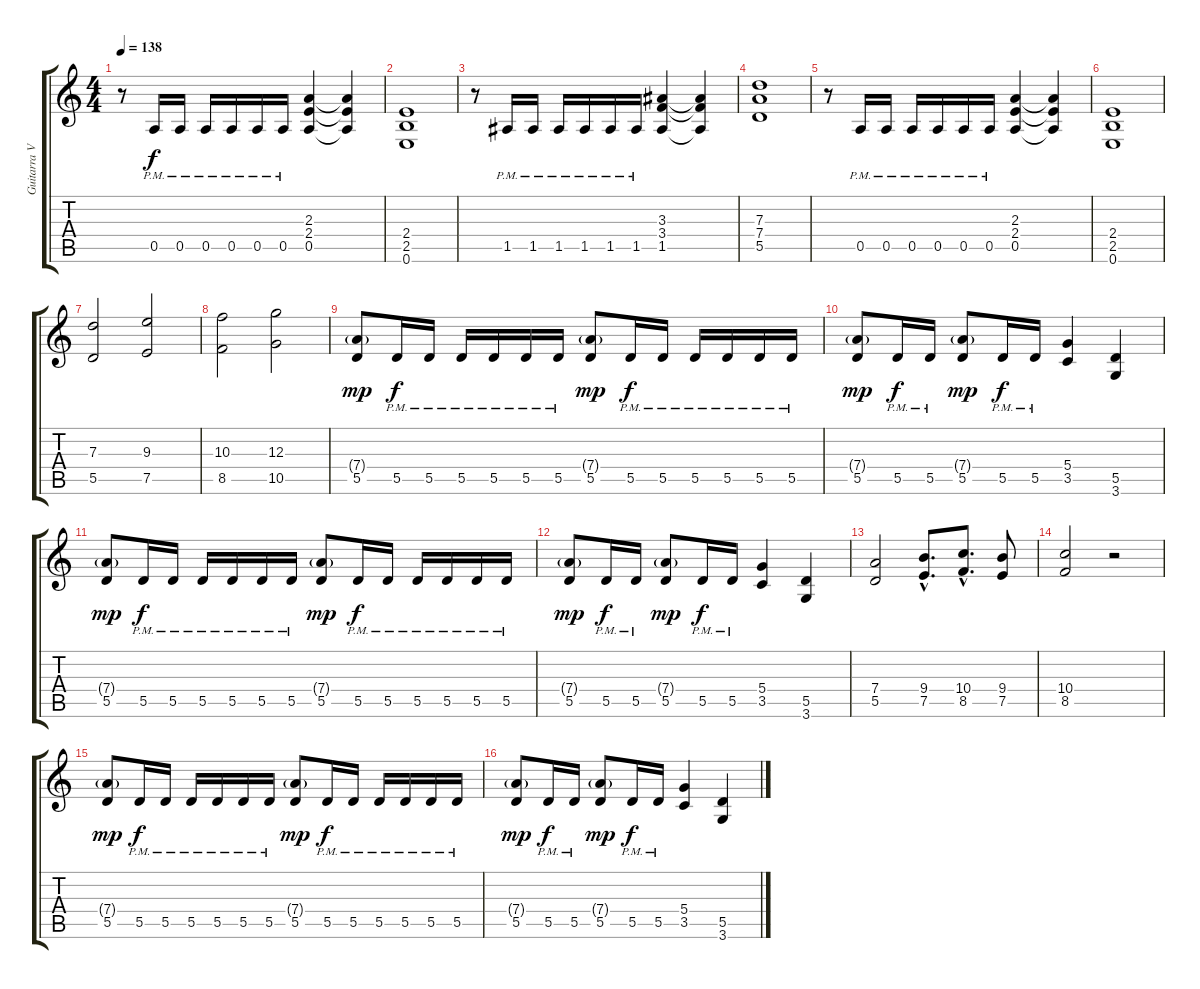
\track ("Guitarra V (Dist. Rítmica)" "Guitarra V") {instrument distortionguitar}
\staff {score tabs}
\tuning (E4 B3 G3 D3 A2 E2) {hide}
\ts (4 4)
\tempo 138
\clef g2
\ks c
r.8{dy f} 0.5{pm}.16 0.5{pm}.16 0.5{pm}.16 0.5{pm}.16 0.5{pm}.16 0.5{pm}.16 (2.3 2.4 0.5).4 (2.3{t} 2.4{t} 0.5{t}).4 |
(2.4 2.5 0.6).1 |
r.8 1.5{pm}.16 1.5{pm}.16 1.5{pm}.16 1.5{pm}.16 1.5{pm}.16 1.5{pm}.16 (3.3 3.4 1.5).4 (3.3{t} 3.4{t} 1.5{t}).4 |
(7.3 7.4 5.5).1 |
r.8 0.5{pm}.16 0.5{pm}.16 0.5{pm}.16 0.5{pm}.16 0.5{pm}.16 0.5{pm}.16 (2.3 2.4 0.5).4 (2.3{t} 2.4{t} 0.5{t}).4 |
(2.4 2.5 0.6).1 |
(7.3 5.5).2 (9.3 7.5).2 |
(10.3 8.5).2 (12.3 10.5).2 |
(7.4{g} 5.5).8{dy mp} 5.5{pm}.16{dy f} 5.5{pm}.16 5.5{pm}.16 5.5{pm}.16 5.5{pm}.16 5.5{pm}.16 (7.4{g} 5.5).8{dy mp} 5.5{pm}.16{dy f} 5.5{pm}.16 5.5{pm}.16 5.5{pm}.16 5.5{pm}.16 5.5{pm}.16 |
(7.4{g} 5.5).8{dy mp} 5.5{pm}.16{dy f} 5.5{pm}.16 (7.4{g} 5.5).8{dy mp} 5.5{pm}.16{dy f} 5.5{pm}.16 (5.4 3.5).4 (5.5 3.6).4 |
(7.4{g} 5.5).8{dy mp} 5.5{pm}.16{dy f} 5.5{pm}.16 5.5{pm}.16 5.5{pm}.16 5.5{pm}.16 5.5{pm}.16 (7.4{g} 5.5).8{dy mp} 5.5{pm}.16{dy f} 5.5{pm}.16 5.5{pm}.16 5.5{pm}.16 5.5{pm}.16 5.5{pm}.16 |
(7.4{g} 5.5).8{dy mp} 5.5{pm}.16{dy f} 5.5{pm}.16 (7.4{g} 5.5).8{dy mp} 5.5{pm}.16{dy f} 5.5{pm}.16 (5.4 3.5).4 (5.5 3.6).4 |
(7.4 5.5).2 (9.4{hac} 7.5{hac}).8{d} (10.4{hac} 8.5{hac}).8{d} (9.4 7.5).8 |
(10.4 8.5).2 r.2 |
(7.4{g} 5.5).8{dy mp} 5.5{pm}.16{dy f} 5.5{pm}.16 5.5{pm}.16 5.5{pm}.16 5.5{pm}.16 5.5{pm}.16 (7.4{g} 5.5).8{dy mp} 5.5{pm}.16{dy f} 5.5{pm}.16 5.5{pm}.16 5.5{pm}.16 5.5{pm}.16 5.5{pm}.16 |
(7.4{g} 5.5).8{dy mp} 5.5{pm}.16{dy f} 5.5{pm}.16 (7.4{g} 5.5).8{dy mp} 5.5{pm}.16{dy f} 5.5{pm}.16 (5.4 3.5).4 (5.5 3.6).4
